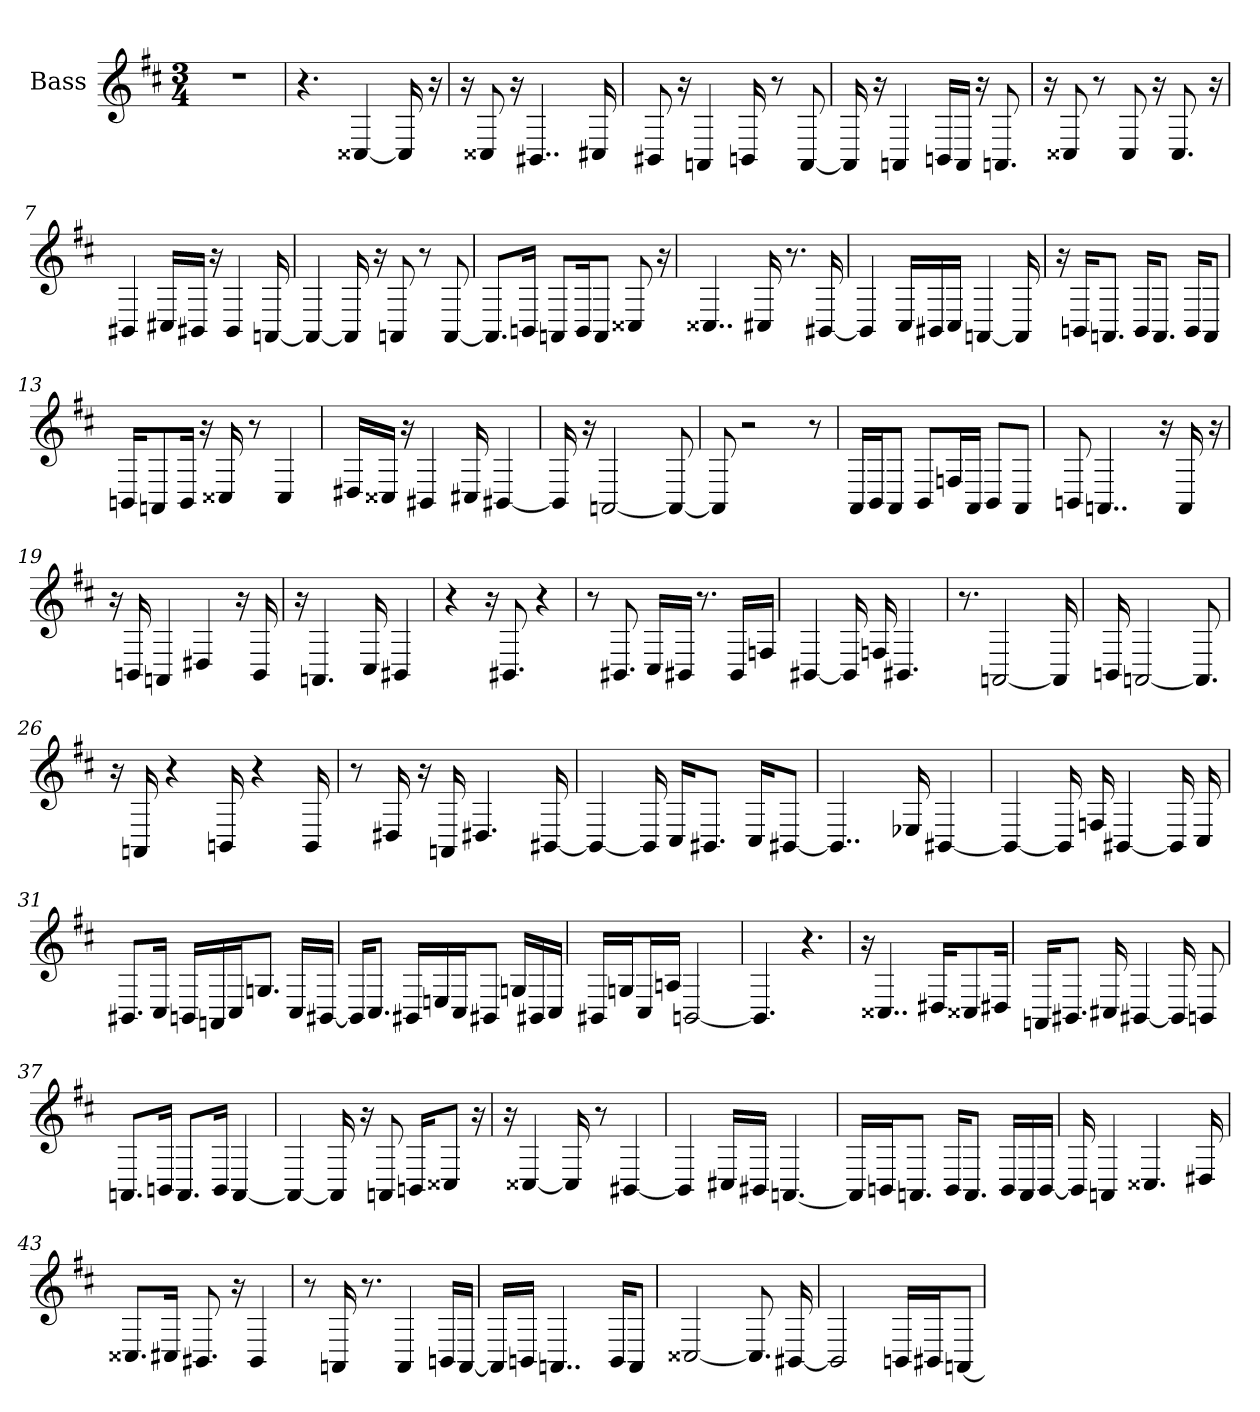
**kern
*part1
*staff1
*I"Bass
*I'B
*clefG2
*k[f#c#]
*M3/4
=1
2.r
=2
4.r
[4C##X
16C##]
16r
=3
16r
8C##X
16r
4..BB#X
16C#X
=4
8BB#X
16r
4AAn
16BBn
8r
[8AA
=5
16AA]
16r
4AAn
16BBn/LL
16AA/JJ
16r
8.AAn
=6
16r
8C##X
8r
8C##
16r
8.C##
16r
=7
4BB#X
16C#X/LL
16BB#X/JJ
16r
4BB#
[16AAn
=8
4AA_
16AA]
16r
8AAn
8r
[8AA
=9
8.AA/L]
16BBn/Jk
8AAn/L
16BB/K
8AA/J
8C##X
16r
=10
4..C##X
16C#X
8.r
[16BB#X
=11
4BB#]
16C#/LL
16BB#X/
16C#/JJ
[4AAn
16AA]
=12
16r
16BBn/KL
8.AAn/J
16BB/KL
8.AA/J
16BB/KL
8AA/J
=13
16BBn/KL
8AAn/
16BB/Jk
16r
16C##X
8r
4C##
=14
16D#X/LL
16C##X/JJ
16r
4BB#X
16C#X
[4BB#X
=15
16BB#]
16r
[2AAn
8AA_
=16
8AA]
2r
8r
=17
16AA/LL
16BB/J
8AA/J
8BB/L
16Fn/L
16AA/JJ
8BB/L
8AA/J
=18
8BBn
4..AAn
16r
16AA
16r
=19
16r
16BBn
4AAn
4D#X
16r
16BB
=20
16r
4.AAn
16C#
4BB#X
=21
4r
16r
8.BB#X
4r
=22
8r
8.BB#X
16C#/LL
16BB#X/JJ
8.r
16BB#/LL
16Fn/JJ
=23
[4BB#X
16BB#]
16Fn
4.BB#X
=24
8.r
[2AAn
16AA]
=25
16BBn
[2AAn
8.AA]
=26
16r
16AAn
4r
16BBn
4r
16BB
=27
8r
16D#X
16r
16AAn
4.D#X
[16BB#X
=28
4BB#_
16BB#]
16C#/KL
8.BB#X/J
16C#/KL
[8BB#X/J
=29
4..BB#]
16E-X
[4BB#X
=30
4BB#_
16BB#]
16Fn
[4BB#X
16BB#]
16C#
=31
8.BB#X/L
16C#/Jk
16BBn/LL
16AAn/J
16C#/K
8.Gn/J
16C#/LL
[16BB#X/JJ
=32
16BB#/KL]
8.C#/J
16BB#X/LL
16En/J
16C#/K
8BB#X/J
16Gn/LL
16BB#X/
16C#/JJ
=33
16BB#X/LL
16Gn/J
16C#/L
16An/JJ
[2BBn
=34
4.BB]
4.r
=35
16r
4..C##X
16D#X/KL
8C##X/
16D#X/Jk
=36
16AAn/KL
8.BB#X/J
16C#X
[4BB#X
16BB#]
8BBn
=37
8.AAn/L
16BBn/Jk
8.AA/L
16BB/Jk
[4AA
=38
4AA_
16AA]
16r
8AAn
16BBn/KL
8C##X/J
16r
=39
16r
[4C##X
16C##]
8r
[4BB#X
=40
4BB#]
16C#X/LL
16BB#X/JJ
[4.AAn
=41
16AA/LL]
16BBn/J
8.AAn/J
16BB/KL
8.AA/J
16BB/LL
16AA/
[16BB/JJ
=42
16BB]
4AAn
4.C##X
16D#X
=43
8.C##X/L
16C#X/Jk
8.BB#X
16r
4BB#
=44
8r
16AAn
8.r
4AA
16BBn/LL
[16AA/JJ
=45
16AA/LL]
16BBn/JJ
4..AAn
16BB/KL
8AA/J
=46
[2C##X
8.C##]
[16BB#X
=47
2BB#]
16BBn/LL
16BB#X/J
[8AAn/J
=
*-
